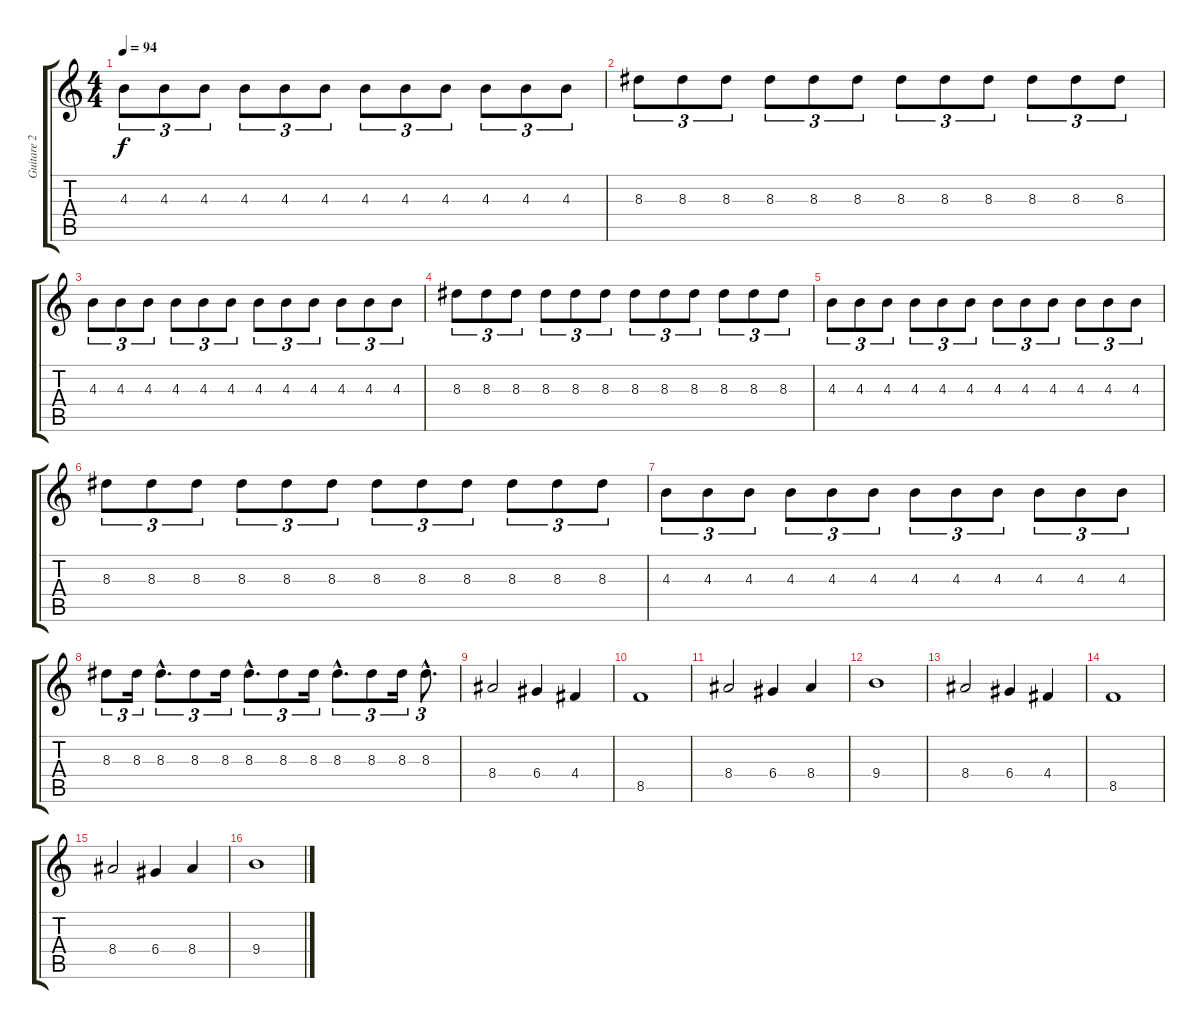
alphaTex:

\track ("Guitare 2" "Guitare 2") {instrument distortionguitar}
\staff {score tabs}
\tuning (E4 B3 G3 D3 A2 E2) {hide}
\ts (4 4)
\tempo 94
\clef g2
\ks c
4.3.8{tu (3 2) dy f} 4.3.8{tu (3 2)} 4.3.8{tu (3 2)} 4.3.8{tu (3 2)} 4.3.8{tu (3 2)} 4.3.8{tu (3 2)} 4.3.8{tu (3 2)} 4.3.8{tu (3 2)} 4.3.8{tu (3 2)} 4.3.8{tu (3 2)} 4.3.8{tu (3 2)} 4.3.8{tu (3 2)} |
8.3.8{tu (3 2)} 8.3.8{tu (3 2)} 8.3.8{tu (3 2)} 8.3.8{tu (3 2)} 8.3.8{tu (3 2)} 8.3.8{tu (3 2)} 8.3.8{tu (3 2)} 8.3.8{tu (3 2)} 8.3.8{tu (3 2)} 8.3.8{tu (3 2)} 8.3.8{tu (3 2)} 8.3.8{tu (3 2)} |
4.3.8{tu (3 2)} 4.3.8{tu (3 2)} 4.3.8{tu (3 2)} 4.3.8{tu (3 2)} 4.3.8{tu (3 2)} 4.3.8{tu (3 2)} 4.3.8{tu (3 2)} 4.3.8{tu (3 2)} 4.3.8{tu (3 2)} 4.3.8{tu (3 2)} 4.3.8{tu (3 2)} 4.3.8{tu (3 2)} |
8.3.8{tu (3 2)} 8.3.8{tu (3 2)} 8.3.8{tu (3 2)} 8.3.8{tu (3 2)} 8.3.8{tu (3 2)} 8.3.8{tu (3 2)} 8.3.8{tu (3 2)} 8.3.8{tu (3 2)} 8.3.8{tu (3 2)} 8.3.8{tu (3 2)} 8.3.8{tu (3 2)} 8.3.8{tu (3 2)} |
4.3.8{tu (3 2)} 4.3.8{tu (3 2)} 4.3.8{tu (3 2)} 4.3.8{tu (3 2)} 4.3.8{tu (3 2)} 4.3.8{tu (3 2)} 4.3.8{tu (3 2)} 4.3.8{tu (3 2)} 4.3.8{tu (3 2)} 4.3.8{tu (3 2)} 4.3.8{tu (3 2)} 4.3.8{tu (3 2)} |
8.3.8{tu (3 2)} 8.3.8{tu (3 2)} 8.3.8{tu (3 2)} 8.3.8{tu (3 2)} 8.3.8{tu (3 2)} 8.3.8{tu (3 2)} 8.3.8{tu (3 2)} 8.3.8{tu (3 2)} 8.3.8{tu (3 2)} 8.3.8{tu (3 2)} 8.3.8{tu (3 2)} 8.3.8{tu (3 2)} |
4.3.8{tu (3 2)} 4.3.8{tu (3 2)} 4.3.8{tu (3 2)} 4.3.8{tu (3 2)} 4.3.8{tu (3 2)} 4.3.8{tu (3 2)} 4.3.8{tu (3 2)} 4.3.8{tu (3 2)} 4.3.8{tu (3 2)} 4.3.8{tu (3 2)} 4.3.8{tu (3 2)} 4.3.8{tu (3 2)} |
8.3.8{tu (3 2)} 8.3.16{tu (3 2)} 8.3{hac}.8{d tu (3 2)} 8.3.8{tu (3 2)} 8.3.16{tu (3 2)} 8.3{hac}.8{d tu (3 2)} 8.3.8{tu (3 2)} 8.3.16{tu (3 2)} 8.3{hac}.8{d tu (3 2)} 8.3.8{tu (3 2)} 8.3.16{tu (3 2)} 8.3{hac}.8{d tu (3 2)} |
8.4.2 6.4.4 4.4.4 |
8.5.1 |
8.4.2 6.4.4 8.4.4 |
9.4.1 |
8.4.2 6.4.4 4.4.4 |
8.5.1 |
8.4.2 6.4.4 8.4.4 |
9.4.1
